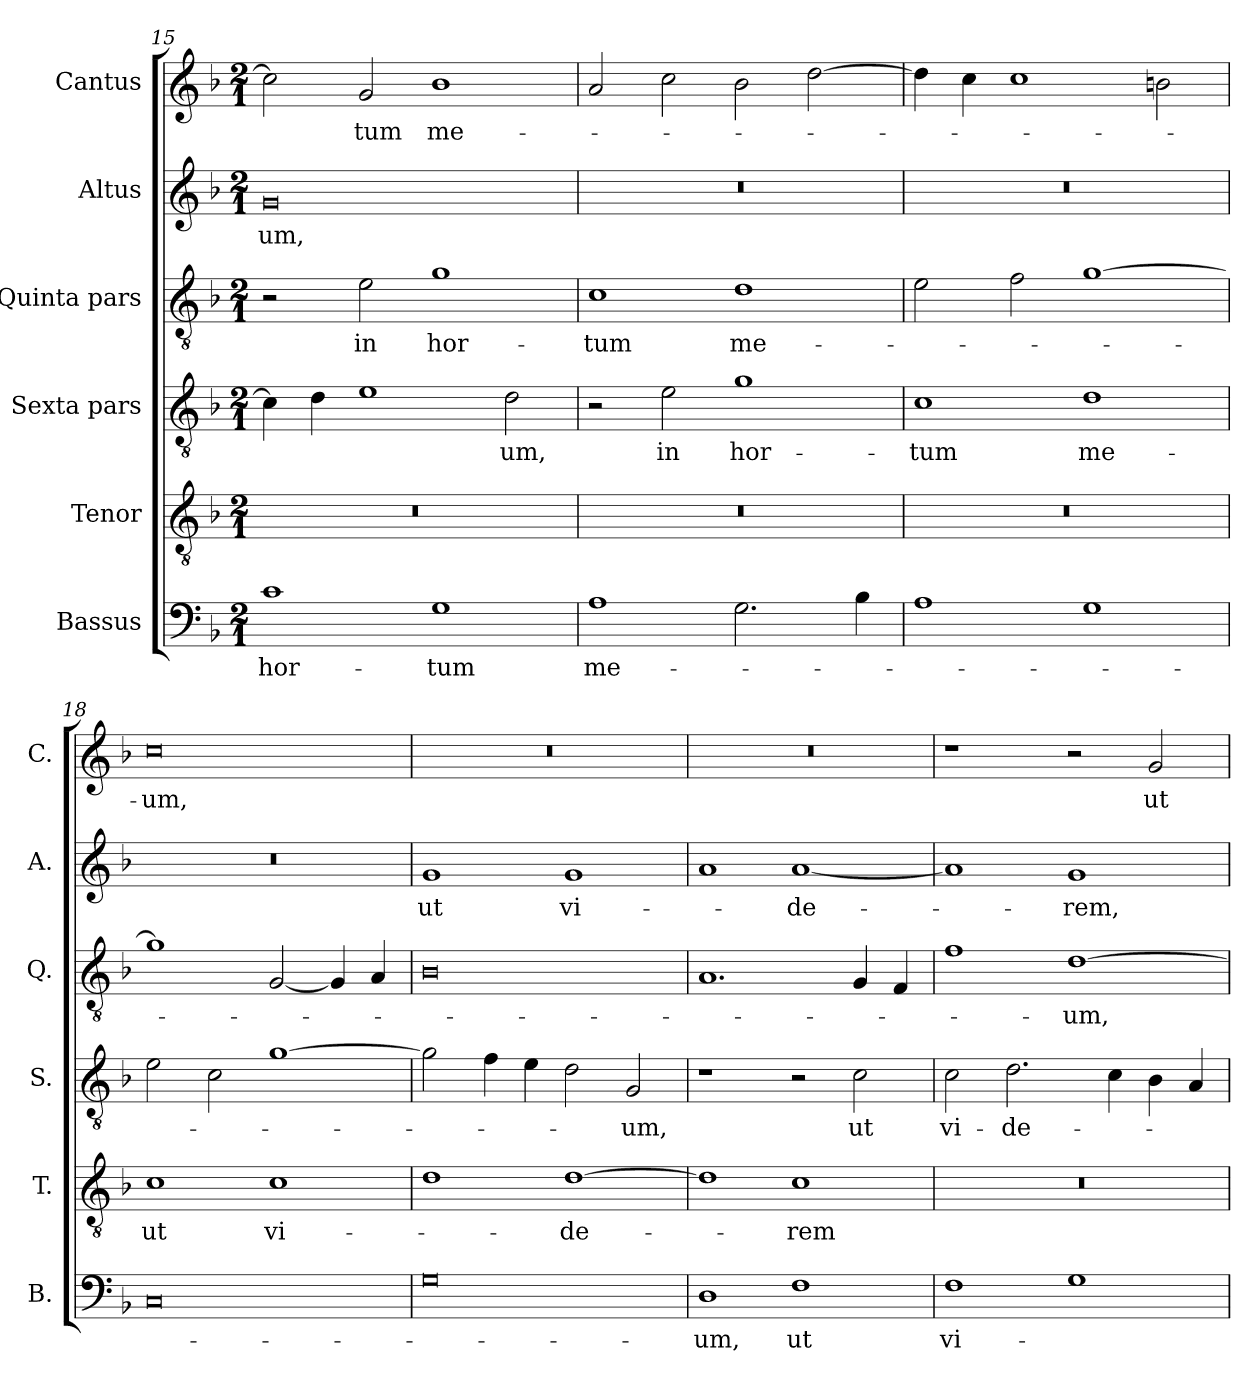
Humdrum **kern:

**kern	**text	**kern	**text	**kern	**text	**kern	**text	**kern	**text	**kern	**text
*part6	*part6	*part5	*part5	*part4	*part4	*part3	*part3	*part2	*part2	*part1	*part1
*staff6	*staff6	*staff5	*staff5	*staff4	*staff4	*staff3	*staff3	*staff2	*staff2	*staff1	*staff1
*I"Bassus	*	*I"Tenor	*	*I"Sexta pars	*	*I"Quinta pars	*	*I"Altus	*	*I"Cantus	*
*I'B.	*	*I'T.	*	*I'S.	*	*I'Q.	*	*I'A.	*	*I'C.	*
*clefF4	*	*clefGv2	*	*clefGv2	*	*clefGv2	*	*clefG2	*	*clefG2	*
*k[b-]	*	*k[b-]	*	*k[b-]	*	*k[b-]	*	*k[b-]	*	*k[b-]	*
*M2/1	*	*M2/1	*	*M2/1	*	*M2/1	*	*M2/1	*	*M2/1	*
=15	=15	=15	=15	=15	=15	=15	=15	=15	=15	=15	=15
!	!LO:LY:b	!	!	!	!	!	!	!	!LO:LY:b	!	!
1c	hor-	0r	.	4c\]	.	2r	.	0g	-um,	2cc\]	.
.	.	.	.	4d\	.	.	.	.	.	.	.
!	!	!	!	!	!	!	!LO:LY:b	!	!	!	!LO:LY:b
.	.	.	.	1e	.	2e\	in	.	.	2g/	-tum
!	!LO:LY:b	!	!	!	!	!	!LO:LY:b	!	!	!	!LO:LY:b
1G	-tum	.	.	.	.	1g	hor-	.	.	1b-	me-
!	!	!	!	!	!LO:LY:b	!	!	!	!	!	!
.	.	.	.	2d\	-um,	.	.	.	.	.	.
=16	=16	=16	=16	=16	=16	=16	=16	=16	=16	=16	=16
!	!LO:LY:b	!	!	!	!	!	!LO:LY:b	!	!	!	!
1A	me-	0r	.	2r	.	1c	-tum	0r	.	2a/	.
!	!	!	!	!	!LO:LY:b	!	!	!	!	!	!
.	.	.	.	2e\	in	.	.	.	.	2cc\	.
!	!	!	!	!	!LO:LY:b	!	!LO:LY:b	!	!	!	!
2.G\	.	.	.	1g	hor-	1d	me-	.	.	2b-\	.
.	.	.	.	.	.	.	.	.	.	[2dd\	.
4B-\	.	.	.	.	.	.	.	.	.	.	.
=17	=17	=17	=17	=17	=17	=17	=17	=17	=17	=17	=17
!	!	!	!	!	!LO:LY:b	!	!	!	!	!	!
1A	.	0r	.	1c	-tum	2e\	.	0r	.	4dd\]	.
.	.	.	.	.	.	.	.	.	.	4cc\	.
.	.	.	.	.	.	2f\	.	.	.	1cc	.
!	!	!	!	!	!LO:LY:b	!	!	!	!	!	!
1G	.	.	.	1d	me-	[1g	.	.	.	.	.
.	.	.	.	.	.	.	.	.	.	2bn\	.
!!LO:LB:g=z
=18	=18	=18	=18	=18	=18	=18	=18	=18	=18	=18	=18
!	!	!	!LO:LY:b	!	!	!	!	!	!	!	!LO:LY:b
0C	.	1c	ut	2e\	.	1g]	.	0r	.	0cc	-um,
.	.	.	.	2c\	.	.	.	.	.	.	.
!	!	!	!LO:LY:b	!	!	!	!	!	!	!	!
.	.	1c	vi-	[1g	.	[2G/	.	.	.	.	.
.	.	.	.	.	.	4G/]	.	.	.	.	.
.	.	.	.	.	.	4A/	.	.	.	.	.
=19	=19	=19	=19	=19	=19	=19	=19	=19	=19	=19	=19
!	!	!	!	!	!	!	!	!	!LO:LY:b	!	!
0G	.	1d	.	2g\]	.	0B-	.	1g	ut	0r	.
.	.	.	.	4f\	.	.	.	.	.	.	.
.	.	.	.	4e\	.	.	.	.	.	.	.
!	!	!	!LO:LY:b	!	!	!	!	!	!LO:LY:b	!	!
.	.	[1d	-de-	2d\	.	.	.	1g	vi-	.	.
!	!	!	!	!	!LO:LY:b	!	!	!	!	!	!
.	.	.	.	2G/	-um,	.	.	.	.	.	.
=20	=20	=20	=20	=20	=20	=20	=20	=20	=20	=20	=20
!	!LO:LY:b	!	!	!	!	!	!	!	!	!	!
1D	-um,	1d]	.	1r	.	1.A	.	1a	.	0r	.
!	!LO:LY:b	!	!LO:LY:b	!	!	!	!	!	!LO:LY:b	!	!
1F	ut	1c	-rem	2r	.	.	.	[1a	-de-	.	.
!	!	!	!	!	!LO:LY:b	!	!	!	!	!	!
.	.	.	.	2c\	ut	4G/	.	.	.	.	.
.	.	.	.	.	.	4F/	.	.	.	.	.
=21	=21	=21	=21	=21	=21	=21	=21	=21	=21	=21	=21
!	!LO:LY:b	!	!	!	!LO:LY:b	!	!	!	!	!	!
1F	vi-	0r	.	2c\	vi-	1f	.	1a]	.	1r	.
!	!	!	!	!	!LO:LY:b	!	!	!	!	!	!
.	.	.	.	2.d\	-de-	.	.	.	.	.	.
!	!	!	!	!	!	!	!LO:LY:b	!	!LO:LY:b	!	!
1G	.	.	.	.	.	[1d	-um,	1g	-rem,	2r	.
.	.	.	.	4c\	.	.	.	.	.	.	.
!	!	!	!	!	!	!	!	!	!	!	!LO:LY:b
.	.	.	.	4B-\	.	.	.	.	.	2g/	ut
.	.	.	.	4A/	.	.	.	.	.	.	.
=	=	=	=	=	=	=	=	=	=	=	=
*-	*-	*-	*-	*-	*-	*-	*-	*-	*-	*-	*-
